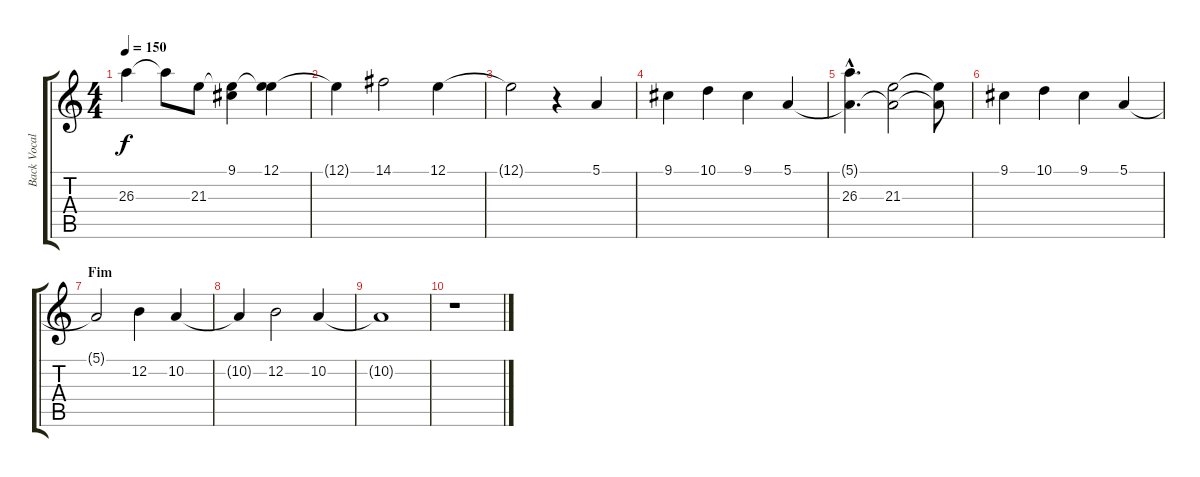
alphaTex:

\track ("Back Vocal" "Back Vocal") {instrument oboe}
\staff {score tabs}
\tuning (E4 B3 G3 D3 A2 E2) {hide}
\ts (4 4)
\tempo 150
\clef g2
\ks c
26.3.4{dy f} 26.3{t}.8 21.3.8 (9.1 21.3{t}).4 (12.1 21.3{t}).4 |
12.1{t}.4 14.1.2 12.1.4 |
12.1{t}.2 r.4 5.1.4 |
9.1.4 10.1.4 9.1.4 5.1.4 |
(5.1{hac t} 26.3{hac}).4{d} (5.1{t} 21.3).2 (5.1{t} 21.3{t}).8 |
9.1.4 10.1.4 9.1.4 5.1.4 |
\section ("" "Fim")
5.1{t}.2 12.2.4 10.2.4 |
10.2{t}.4 12.2.2 10.2.4 |
10.2{t}.1 |
r.1
